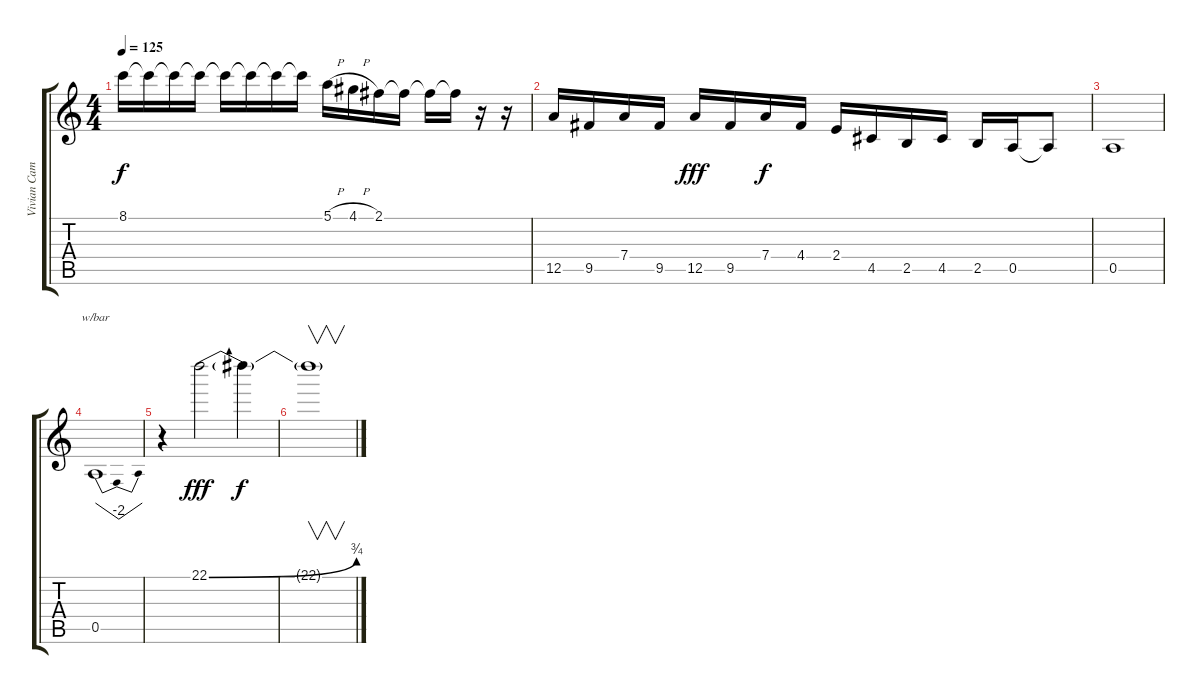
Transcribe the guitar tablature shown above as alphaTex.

\track ("Vivian Campbell - Lead Guitars" "Vivian Cam") {instrument overdrivenguitar}
\staff {score tabs}
\tuning (E4 B3 G3 D3 A2 E2) {hide}
\ts (4 4)
\tempo 125
\clef g2
\ks c
8.1{t}.16{dy f} 8.1{t}.16 8.1{t}.16 8.1{t}.16 8.1{t}.16 8.1{t}.16 8.1{t}.16 8.1{t}.16 5.1{h}.16 4.1{h}.16 2.1.16 2.1{t}.16 2.1{t}.16 2.1{t}.16 r.16 r.16 |
12.5.16 9.5.16 7.4.16 9.5.16 12.5.16{dy fff} 9.5.16 7.4.16{dy f} 4.4.16 2.4.16 4.5.16 2.5.16 4.5.16 2.5.16 0.5.16 0.5{t}.8 |
0.5.1 |
0.5.1{tbe (dip default 0 0 30 -8 60 0)} |
r.4 22.1{be (bend 0 0 60 3)}.2{dy fff} 22.1{t}.4{dy f} |
22.1{t}.1{v}
